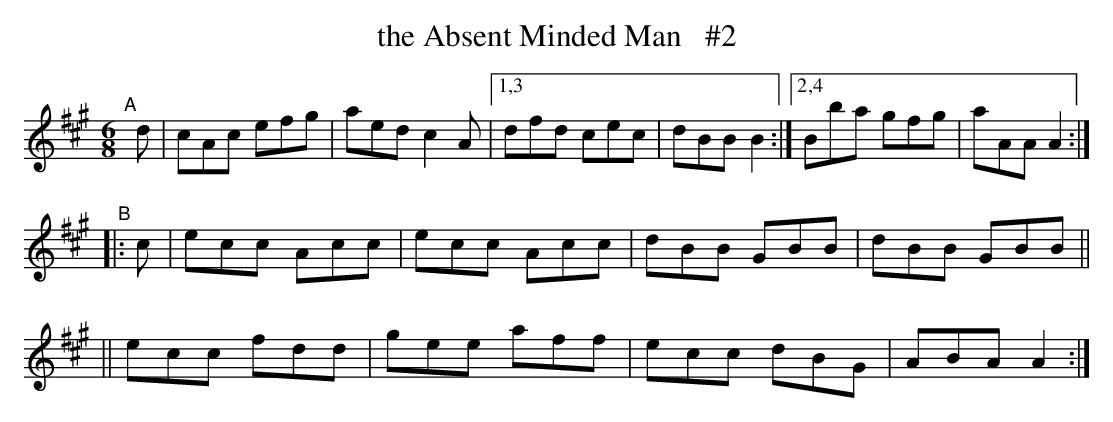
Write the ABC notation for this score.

X:1
T: the Absent Minded Man   #2
M: 6/8
L: 1/8
K: A
"^A"[|] d \
| cAc efg | aed c2A |[1,3 dfd cec | dBB B2 :|[2,4 Bba gfg | aAA A2 :|
"^B"|: c \
| ecc Acc | ecc Acc | dBB GBB | dBB GBB ||
|| ecc fdd | gee aff | ecc dBG | ABA A2 :|
